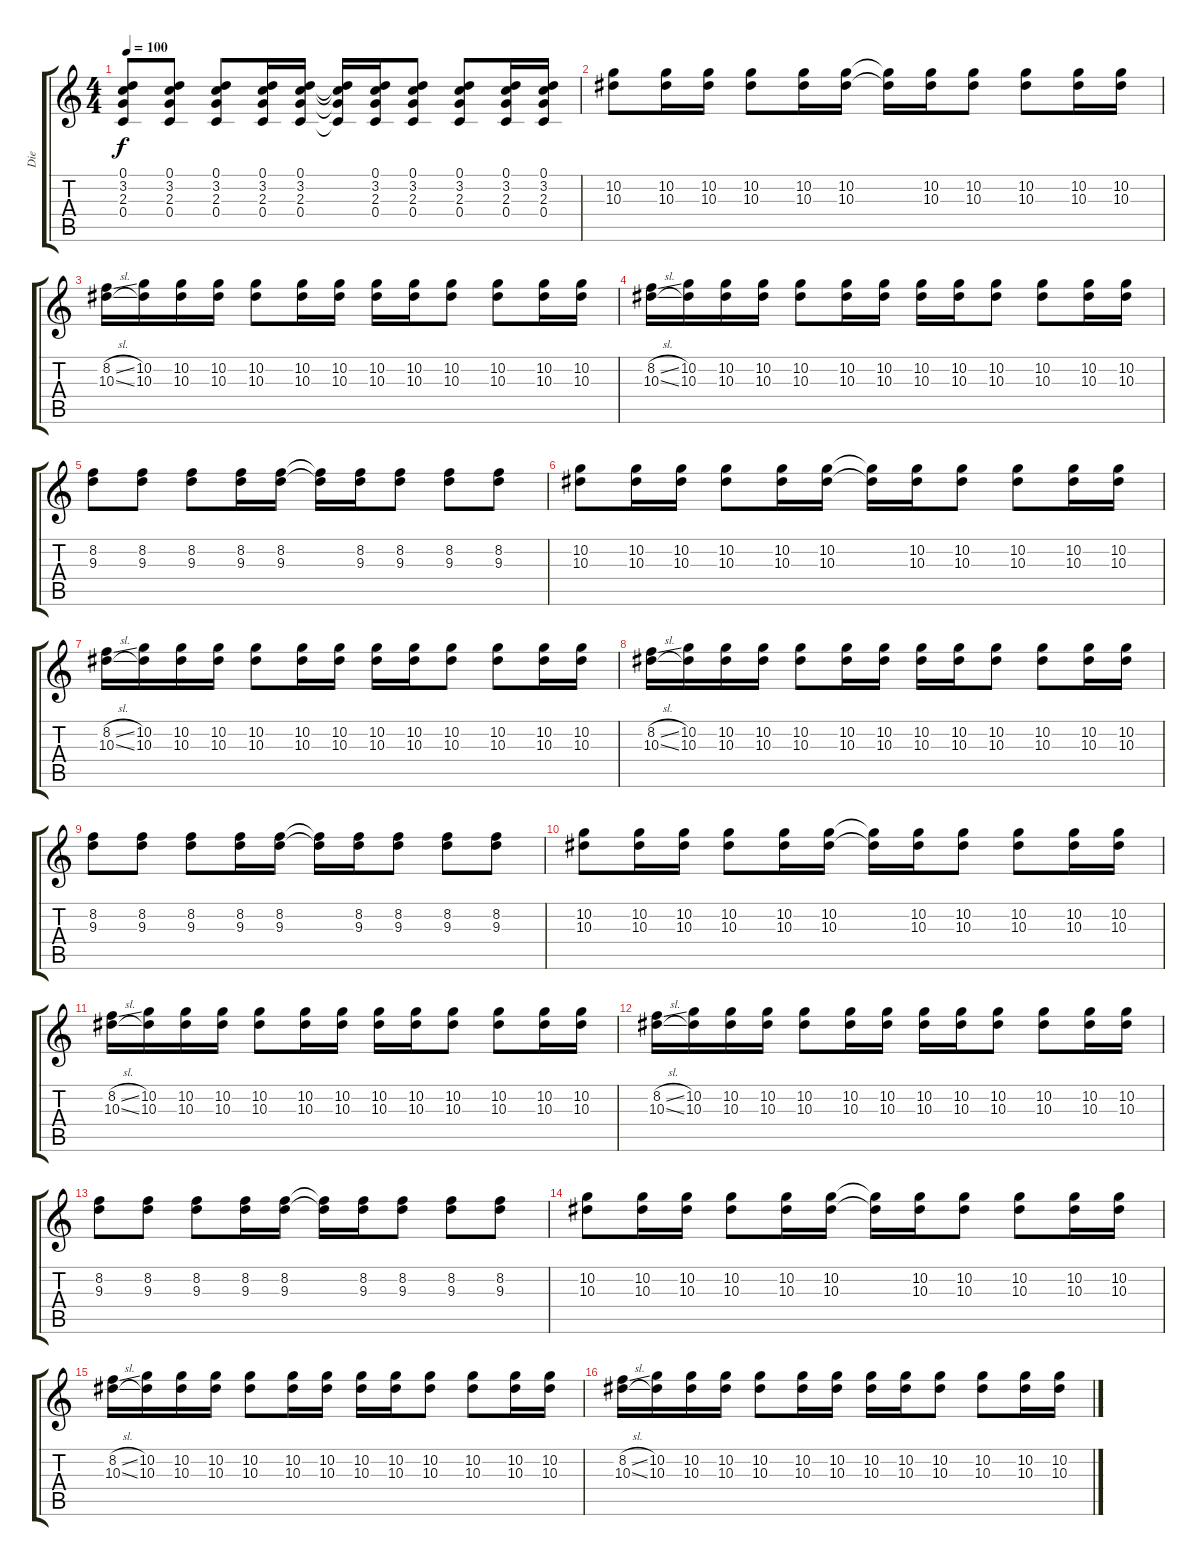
\track ("Die" "Die") {instrument acousticguitarsteel}
\staff {score tabs}
\tuning (D4 A3 F3 C3 G2 D2) {hide}
\ts (4 4)
\tempo 100
\clef g2
\ks c
(0.1 3.2 2.3 0.4).8{dy f} (0.1 3.2 2.3 0.4).8 (0.1 3.2 2.3 0.4).8 (0.1 3.2 2.3 0.4).16 (0.1 3.2 2.3 0.4).16 (0.1{t} 3.2{t} 2.3{t} 0.4{t}).16 (0.1 3.2 2.3 0.4).16 (0.1 3.2 2.3 0.4).8 (0.1 3.2 2.3 0.4).8 (0.1 3.2 2.3 0.4).16 (0.1 3.2 2.3 0.4).16 |
(10.2 10.3).8 (10.2 10.3).16 (10.2 10.3).16 (10.2 10.3).8 (10.2 10.3).16 (10.2 10.3).16 (10.2{t} 10.3{t}).16 (10.2 10.3).16 (10.2 10.3).8 (10.2 10.3).8 (10.2 10.3).16 (10.2 10.3).16 |
(8.2{sl} 10.3{sl}).16 (10.2 10.3).16 (10.2 10.3).16 (10.2 10.3).16 (10.2 10.3).8 (10.2 10.3).16 (10.2 10.3).16 (10.2 10.3).16 (10.2 10.3).16 (10.2 10.3).8 (10.2 10.3).8 (10.2 10.3).16 (10.2 10.3).16 |
(8.2{sl} 10.3{sl}).16 (10.2 10.3).16 (10.2 10.3).16 (10.2 10.3).16 (10.2 10.3).8 (10.2 10.3).16 (10.2 10.3).16 (10.2 10.3).16 (10.2 10.3).16 (10.2 10.3).8 (10.2 10.3).8 (10.2 10.3).16 (10.2 10.3).16 |
(8.2 9.3).8 (8.2 9.3).8 (8.2 9.3).8 (8.2 9.3).16 (8.2 9.3).16 (8.2{t} 9.3{t}).16 (8.2 9.3).16 (8.2 9.3).8 (8.2 9.3).8 (8.2 9.3).8 |
(10.2 10.3).8 (10.2 10.3).16 (10.2 10.3).16 (10.2 10.3).8 (10.2 10.3).16 (10.2 10.3).16 (10.2{t} 10.3{t}).16 (10.2 10.3).16 (10.2 10.3).8 (10.2 10.3).8 (10.2 10.3).16 (10.2 10.3).16 |
(8.2{sl} 10.3{sl}).16 (10.2 10.3).16 (10.2 10.3).16 (10.2 10.3).16 (10.2 10.3).8 (10.2 10.3).16 (10.2 10.3).16 (10.2 10.3).16 (10.2 10.3).16 (10.2 10.3).8 (10.2 10.3).8 (10.2 10.3).16 (10.2 10.3).16 |
(8.2{sl} 10.3{sl}).16 (10.2 10.3).16 (10.2 10.3).16 (10.2 10.3).16 (10.2 10.3).8 (10.2 10.3).16 (10.2 10.3).16 (10.2 10.3).16 (10.2 10.3).16 (10.2 10.3).8 (10.2 10.3).8 (10.2 10.3).16 (10.2 10.3).16 |
(8.2 9.3).8 (8.2 9.3).8 (8.2 9.3).8 (8.2 9.3).16 (8.2 9.3).16 (8.2{t} 9.3{t}).16 (8.2 9.3).16 (8.2 9.3).8 (8.2 9.3).8 (8.2 9.3).8 |
(10.2 10.3).8 (10.2 10.3).16 (10.2 10.3).16 (10.2 10.3).8 (10.2 10.3).16 (10.2 10.3).16 (10.2{t} 10.3{t}).16 (10.2 10.3).16 (10.2 10.3).8 (10.2 10.3).8 (10.2 10.3).16 (10.2 10.3).16 |
(8.2{sl} 10.3{sl}).16 (10.2 10.3).16 (10.2 10.3).16 (10.2 10.3).16 (10.2 10.3).8 (10.2 10.3).16 (10.2 10.3).16 (10.2 10.3).16 (10.2 10.3).16 (10.2 10.3).8 (10.2 10.3).8 (10.2 10.3).16 (10.2 10.3).16 |
(8.2{sl} 10.3{sl}).16 (10.2 10.3).16 (10.2 10.3).16 (10.2 10.3).16 (10.2 10.3).8 (10.2 10.3).16 (10.2 10.3).16 (10.2 10.3).16 (10.2 10.3).16 (10.2 10.3).8 (10.2 10.3).8 (10.2 10.3).16 (10.2 10.3).16 |
(8.2 9.3).8 (8.2 9.3).8 (8.2 9.3).8 (8.2 9.3).16 (8.2 9.3).16 (8.2{t} 9.3{t}).16 (8.2 9.3).16 (8.2 9.3).8 (8.2 9.3).8 (8.2 9.3).8 |
(10.2 10.3).8 (10.2 10.3).16 (10.2 10.3).16 (10.2 10.3).8 (10.2 10.3).16 (10.2 10.3).16 (10.2{t} 10.3{t}).16 (10.2 10.3).16 (10.2 10.3).8 (10.2 10.3).8 (10.2 10.3).16 (10.2 10.3).16 |
(8.2{sl} 10.3{sl}).16 (10.2 10.3).16 (10.2 10.3).16 (10.2 10.3).16 (10.2 10.3).8 (10.2 10.3).16 (10.2 10.3).16 (10.2 10.3).16 (10.2 10.3).16 (10.2 10.3).8 (10.2 10.3).8 (10.2 10.3).16 (10.2 10.3).16 |
(8.2{sl} 10.3{sl}).16 (10.2 10.3).16 (10.2 10.3).16 (10.2 10.3).16 (10.2 10.3).8 (10.2 10.3).16 (10.2 10.3).16 (10.2 10.3).16 (10.2 10.3).16 (10.2 10.3).8 (10.2 10.3).8 (10.2 10.3).16 (10.2 10.3).16
